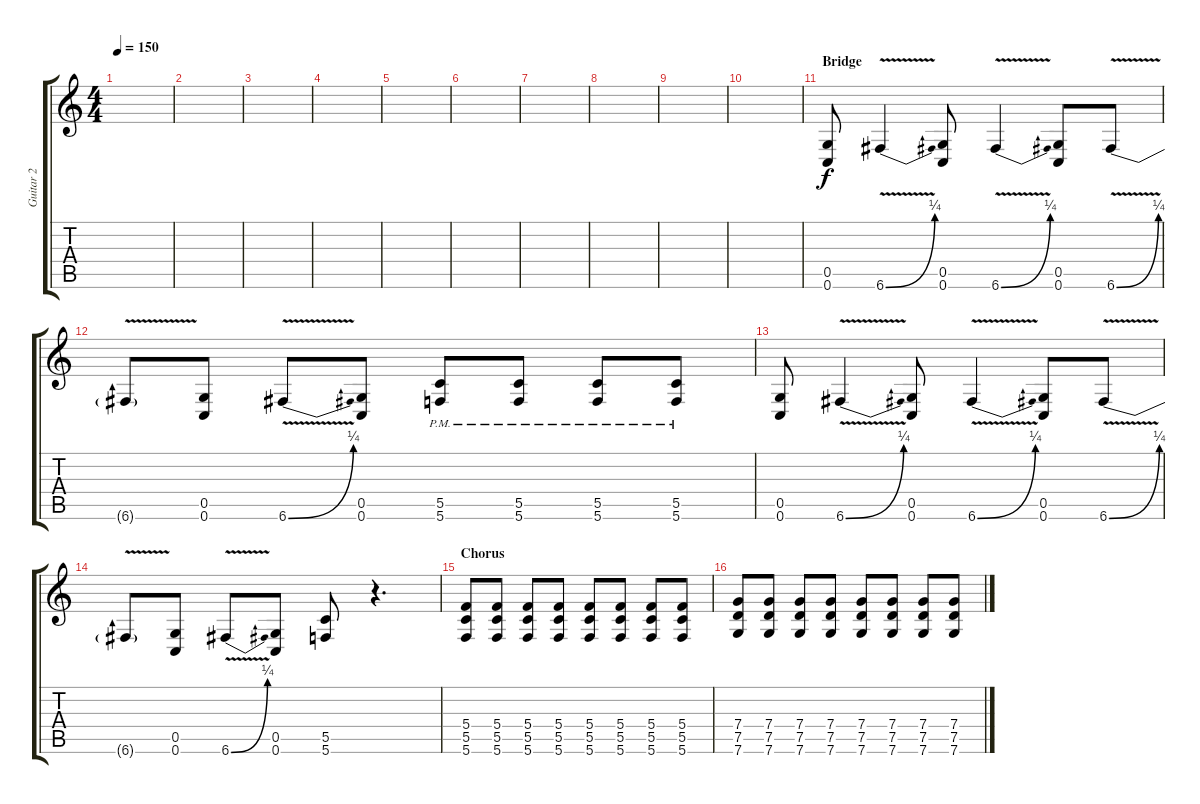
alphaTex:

\track ("Guitar 2" "Guitar 2") {instrument overdrivenguitar}
\staff {score tabs}
\tuning (D4 A3 F3 C3 G2 C2) {hide}
\ts (4 4)
\tempo 150
\clef g2
\ks c
|
|
|
|
|
|
|
|
|
|
\section ("" "Bridge")
(0.5 0.6).8 6.6{be (bend 0 0 60 1) v}.4 (0.5 0.6).8 6.6{be (bend 0 0 60 1) v}.4 (0.5 0.6).8 6.6{be (bend 0 0 60 1) v}.8 |
6.6{t}.8 (0.5 0.6).8 6.6{be (bend 0 0 60 1) v}.8 (0.5 0.6).8 (5.5{pm} 5.6{pm}).8 (5.5{pm} 5.6{pm}).8 (5.5{pm} 5.6{pm}).8 (5.5{pm} 5.6{pm}).8 |
(0.5 0.6).8 6.6{be (bend 0 0 60 1) v}.4 (0.5 0.6).8 6.6{be (bend 0 0 60 1) v}.4 (0.5 0.6).8 6.6{be (bend 0 0 60 1) v}.8 |
6.6{t}.8 (0.5 0.6).8 6.6{be (bend 0 0 60 1) v}.8 (0.5 0.6).8 (5.5 5.6).8 r.4{d} |
\section ("" "Chorus")
(5.4 5.5 5.6).8 (5.4 5.5 5.6).8 (5.4 5.5 5.6).8 (5.4 5.5 5.6).8 (5.4 5.5 5.6).8 (5.4 5.5 5.6).8 (5.4 5.5 5.6).8 (5.4 5.5 5.6).8 |
(7.4 7.5 7.6).8 (7.4 7.5 7.6).8 (7.4 7.5 7.6).8 (7.4 7.5 7.6).8 (7.4 7.5 7.6).8 (7.4 7.5 7.6).8 (7.4 7.5 7.6).8 (7.4 7.5 7.6).8
